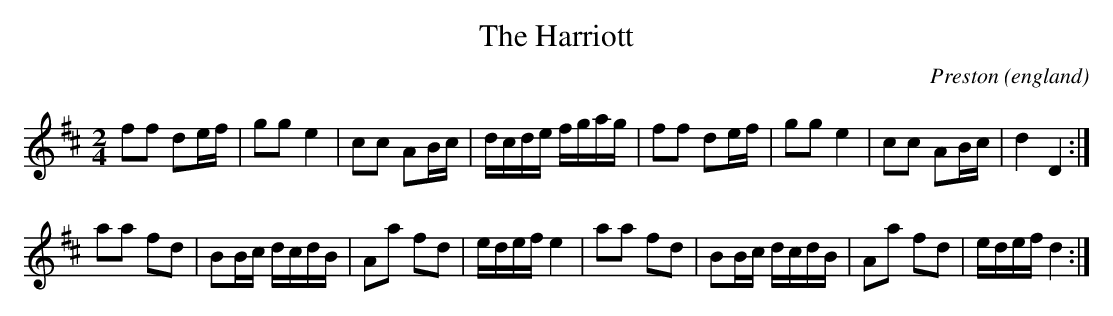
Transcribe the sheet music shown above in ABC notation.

X:1
T:The Harriott
O:england
M:2/4
L:1/8
C:Preston
K:D
ff de/f/|gg    e2      |cc AB/c/|d/c/d/e/ f/g/a/g/|\
ff de/f/|gg    e2      |cc AB/c/|d2       D2     :|
aa fd   |BB/c/ d/c/d/B/|Aa fd   |e/d/e/f/ e2      |\
aa fd   |BB/c/ d/c/d/B/|Aa fd   |e/d/e/f/ d2     :|
